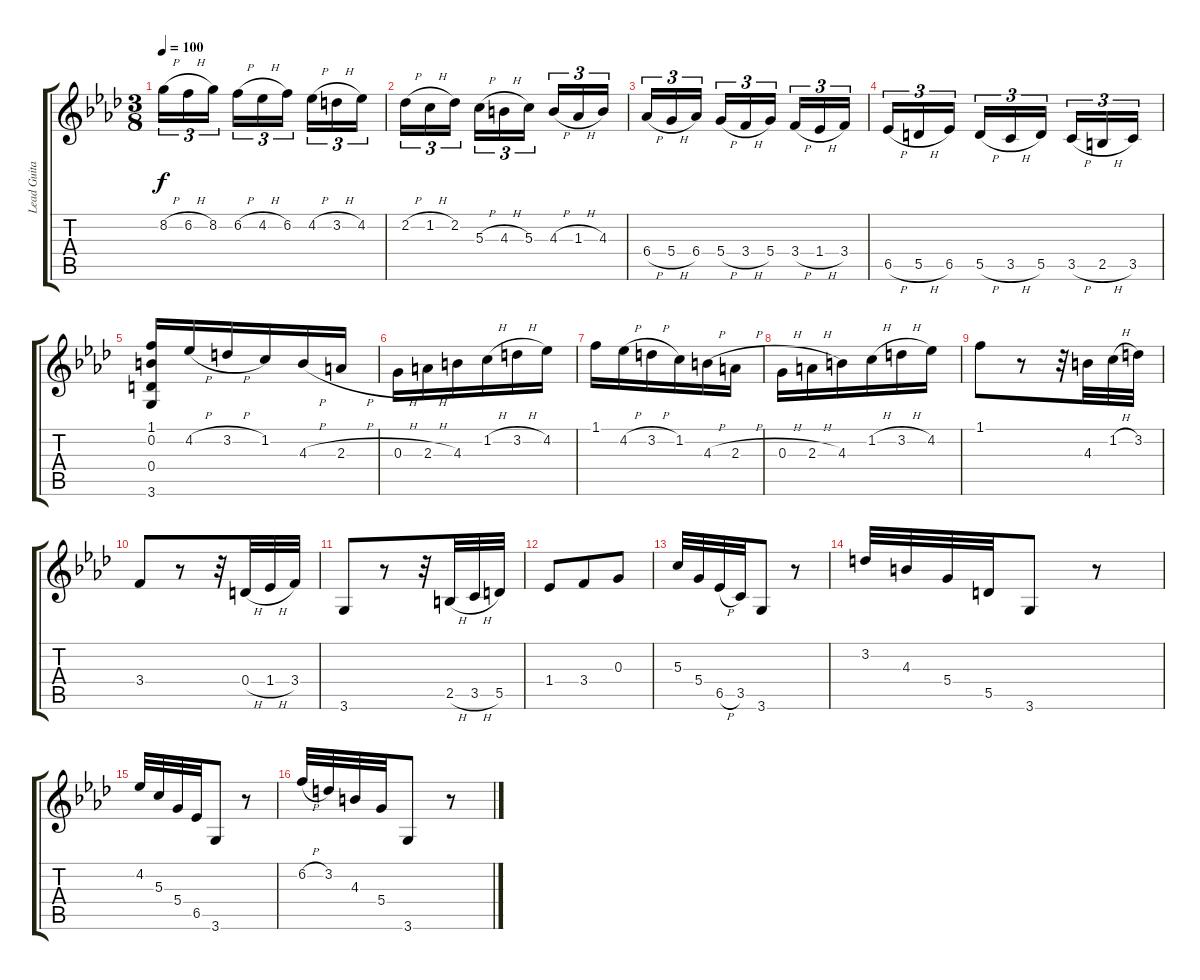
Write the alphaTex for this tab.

\track ("Lead Guitar" "Lead Guita") {instrument overdrivenguitar}
\staff {score tabs}
\tuning (E4 B3 G3 D3 A2 E2) {hide}
\ts (3 8)
\tempo 100
\clef g2
\ks ab
8.2{h}.16{tu (3 2) dy f} 6.2{h}.16{tu (3 2)} 8.2.16{tu (3 2)} 6.2{h}.16{tu (3 2)} 4.2{h}.16{tu (3 2)} 6.2.16{tu (3 2)} 4.2{h}.16{tu (3 2)} 3.2{h}.16{tu (3 2)} 4.2.16{tu (3 2)} |
2.2{h}.16{tu (3 2)} 1.2{h}.16{tu (3 2)} 2.2.16{tu (3 2)} 5.3{h}.16{tu (3 2)} 4.3{h}.16{tu (3 2)} 5.3.16{tu (3 2)} 4.3{h}.16{tu (3 2)} 1.3{h}.16{tu (3 2)} 4.3.16{tu (3 2)} |
6.4{h}.16{tu (3 2)} 5.4{h}.16{tu (3 2)} 6.4.16{tu (3 2)} 5.4{h}.16{tu (3 2)} 3.4{h}.16{tu (3 2)} 5.4.16{tu (3 2)} 3.4{h}.16{tu (3 2)} 1.4{h}.16{tu (3 2)} 3.4.16{tu (3 2)} |
6.5{h}.16{tu (3 2)} 5.5{h}.16{tu (3 2)} 6.5.16{tu (3 2)} 5.5{h}.16{tu (3 2)} 3.5{h}.16{tu (3 2)} 5.5.16{tu (3 2)} 3.5{h}.16{tu (3 2)} 2.5{h}.16{tu (3 2)} 3.5.16{tu (3 2)} |
(1.1 0.2 0.4 3.6).16 4.2{h}.16 3.2{h}.16 1.2.16 4.3{h}.16 2.3{h}.16 |
0.3{h}.16 2.3{h}.16 4.3.16 1.2{h}.16 3.2{h}.16 4.2.16 |
1.1.16 4.2{h}.16 3.2{h}.16 1.2.16 4.3{h}.16 2.3{h}.16 |
0.3{h}.16 2.3{h}.16 4.3.16 1.2{h}.16 3.2{h}.16 4.2.16 |
1.1.8 r.8 r.32 4.3.32 1.2{h}.32 3.2.32 |
3.4.8 r.8 r.32 0.4{h}.32 1.4{h}.32 3.4.32 |
3.6.8 r.8 r.32 2.5{h}.32 3.5{h}.32 5.5.32 |
1.4.8 3.4.8 0.3.8 |
5.3.32 5.4.32 6.5{h}.32 3.5.32 3.6.8 r.8 |
3.2.32 4.3.32 5.4.32 5.5.32 3.6.8 r.8 |
4.2.32 5.3.32 5.4.32 6.5.32 3.6.8 r.8 |
6.2{h}.32 3.2.32 4.3.32 5.4.32 3.6.8 r.8
